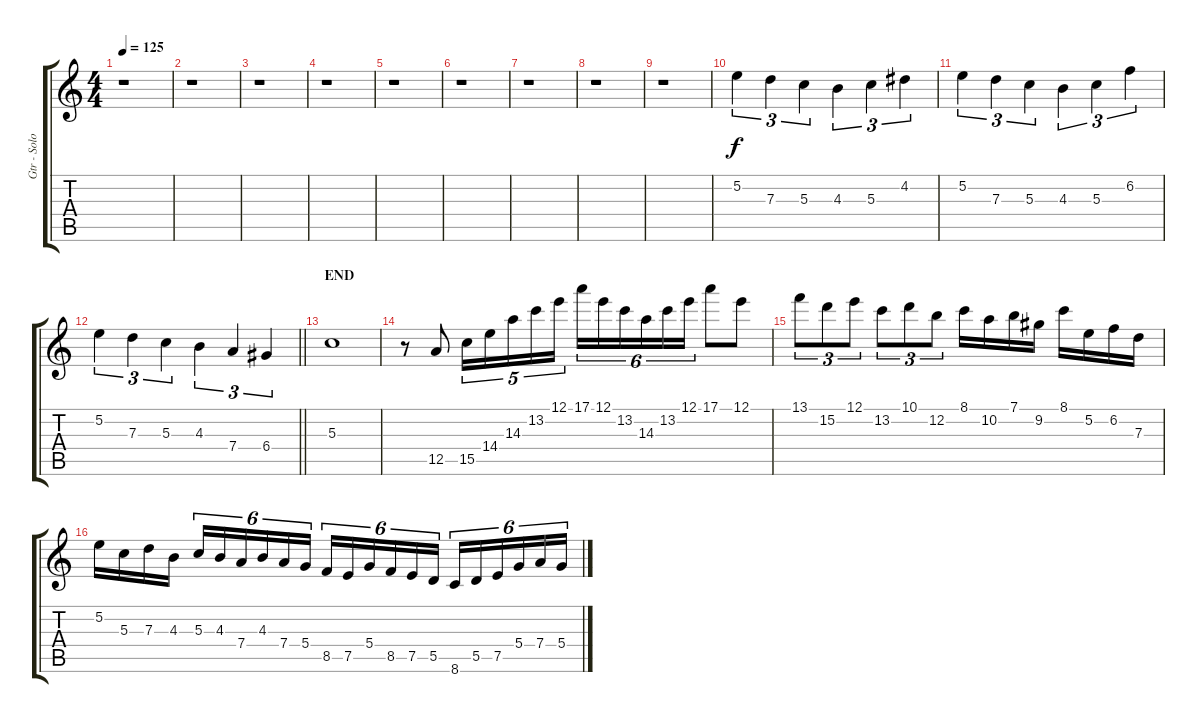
\track ("Gtr - Solo" "Gtr - Solo") {instrument overdrivenguitar}
\staff {score tabs}
\tuning (E4 B3 G3 D3 A2 E2) {hide}
\ts (4 4)
\tempo 125
\clef g2
\ks aminor
r.1{dy f} |
r.1 |
r.1 |
r.1 |
r.1 |
r.1 |
r.1 |
r.1 |
r.1 |
5.2.4{tu (3 2)} 7.3.4{tu (3 2)} 5.3.4{tu (3 2)} 4.3.4{tu (3 2)} 5.3.4{tu (3 2)} 4.2.4{tu (3 2)} |
5.2.4{tu (3 2)} 7.3.4{tu (3 2)} 5.3.4{tu (3 2)} 4.3.4{tu (3 2)} 5.3.4{tu (3 2)} 6.2.4{tu (3 2)} |
\barLineRight lightlight
5.2.4{tu (3 2)} 7.3.4{tu (3 2)} 5.3.4{tu (3 2)} 4.3.4{tu (3 2)} 7.4.4{tu (3 2)} 6.4.4{tu (3 2)} |
\section ("" "END")
5.3.1 |
r.8 12.5.8 15.5.16{tu (5 4)} 14.4.16{tu (5 4)} 14.3.16{tu (5 4)} 13.2.16{tu (5 4)} 12.1.16{tu (5 4)} 17.1.16{tu (6 4)} 12.1.16{tu (6 4)} 13.2.16{tu (6 4)} 14.3.16{tu (6 4)} 13.2.16{tu (6 4)} 12.1.16{tu (6 4)} 17.1.8 12.1.8 |
13.1.8{tu (3 2)} 15.2.8{tu (3 2)} 12.1.8{tu (3 2)} 13.2.8{tu (3 2)} 10.1.8{tu (3 2)} 12.2.8{tu (3 2)} 8.1.16 10.2.16 7.1.16 9.2.16 8.1.16 5.2.16 6.2.16 7.3.16 |
5.2.16 5.3.16 7.3.16 4.3.16 5.3.16{tu (6 4)} 4.3.16{tu (6 4)} 7.4.16{tu (6 4)} 4.3.16{tu (6 4)} 7.4.16{tu (6 4)} 5.4.16{tu (6 4)} 8.5.16{tu (6 4)} 7.5.16{tu (6 4)} 5.4.16{tu (6 4)} 8.5.16{tu (6 4)} 7.5.16{tu (6 4)} 5.5.16{tu (6 4)} 8.6.16{tu (6 4)} 5.5.16{tu (6 4)} 7.5.16{tu (6 4)} 5.4.16{tu (6 4)} 7.4.16{tu (6 4)} 5.4.16{tu (6 4)}
